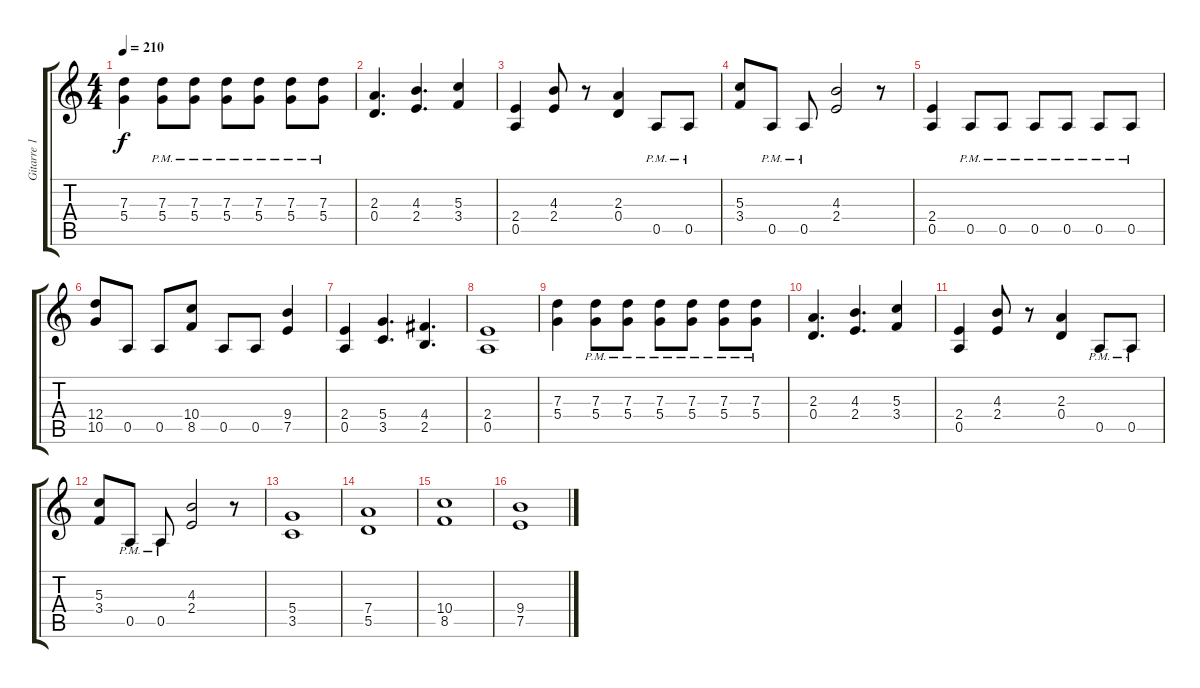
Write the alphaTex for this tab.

\track ("Gitarre 1" "Gitarre 1") {instrument overdrivenguitar}
\staff {score tabs}
\tuning (E4 B3 G3 D3 A2 E2) {hide}
\ts (4 4)
\tempo 210
\clef g2
\ks c
(7.3 5.4).4{dy f} (7.3{pm} 5.4{pm}).8 (7.3{pm} 5.4{pm}).8 (7.3{pm} 5.4{pm}).8 (7.3{pm} 5.4{pm}).8 (7.3{pm} 5.4{pm}).8 (7.3{pm} 5.4{pm}).8 |
(2.3 0.4).4{d} (4.3 2.4).4{d} (5.3 3.4).4 |
(2.4 0.5).4 (4.3 2.4).8 r.8 (2.3 0.4).4 0.5{pm}.8 0.5{pm}.8 |
(5.3 3.4).8 0.5{pm}.8 0.5{pm}.8 (4.3 2.4).2 r.8 |
(2.4 0.5).4 0.5{pm}.8 0.5{pm}.8 0.5{pm}.8 0.5{pm}.8 0.5{pm}.8 0.5{pm}.8 |
(12.4 10.5).8 0.5.8 0.5.8 (10.4 8.5).8 0.5.8 0.5.8 (9.4 7.5).4 |
(2.4 0.5).4 (5.4 3.5).4{d} (4.4 2.5).4{d} |
(2.4 0.5).1 |
(7.3 5.4).4 (7.3{pm} 5.4{pm}).8 (7.3{pm} 5.4{pm}).8 (7.3{pm} 5.4{pm}).8 (7.3{pm} 5.4{pm}).8 (7.3{pm} 5.4{pm}).8 (7.3{pm} 5.4{pm}).8 |
(2.3 0.4).4{d} (4.3 2.4).4{d} (5.3 3.4).4 |
(2.4 0.5).4 (4.3 2.4).8 r.8 (2.3 0.4).4 0.5{pm}.8 0.5{pm}.8 |
(5.3 3.4).8 0.5{pm}.8 0.5{pm}.8 (4.3 2.4).2 r.8 |
(5.4 3.5).1 |
(7.4 5.5).1 |
(10.4 8.5).1 |
(9.4 7.5).1
